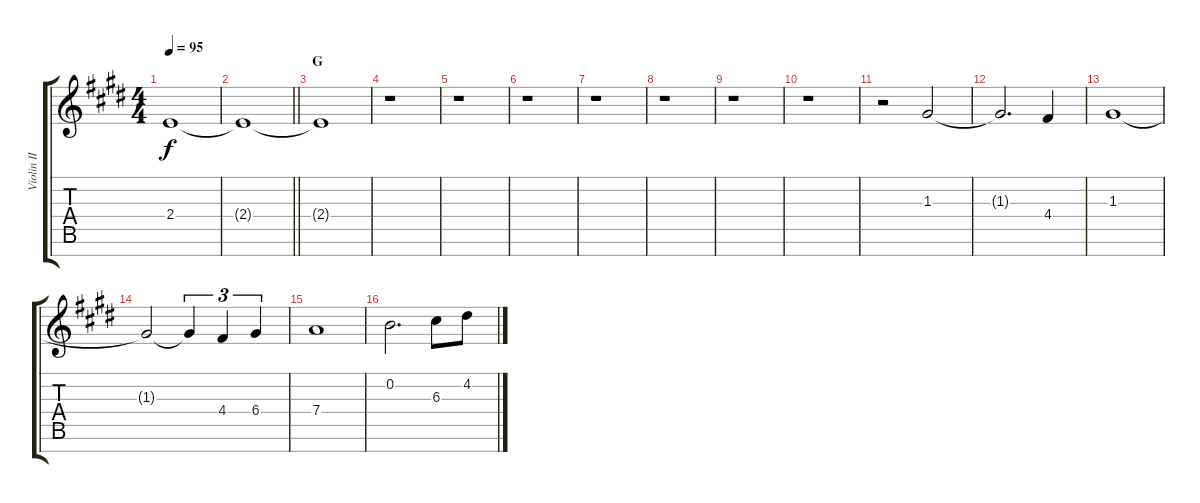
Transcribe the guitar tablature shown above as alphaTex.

\track ("Violin II" "Violin II") {instrument stringensemble1}
\staff {score tabs}
\tuning (E5 B4 G4 D4 A3 E3 B2) {hide}
\ts (4 4)
\tempo 95
\clef g2
\ks e
2.4{t}.1{dy f} |
\barLineRight lightlight
2.4{t}.1 |
\section ("" "G")
2.4{t}.1 |
r.1 |
r.1 |
r.1 |
r.1 |
r.1 |
r.1 |
r.1 |
r.2 1.3.2 |
1.3{t}.2{d} 4.4.4 |
1.3.1 |
1.3{t}.2 1.3{t}.4{tu (3 2)} 4.4.4{tu (3 2)} 6.4.4{tu (3 2)} |
7.4.1 |
0.2.2{d} 6.3.8 4.2.8
